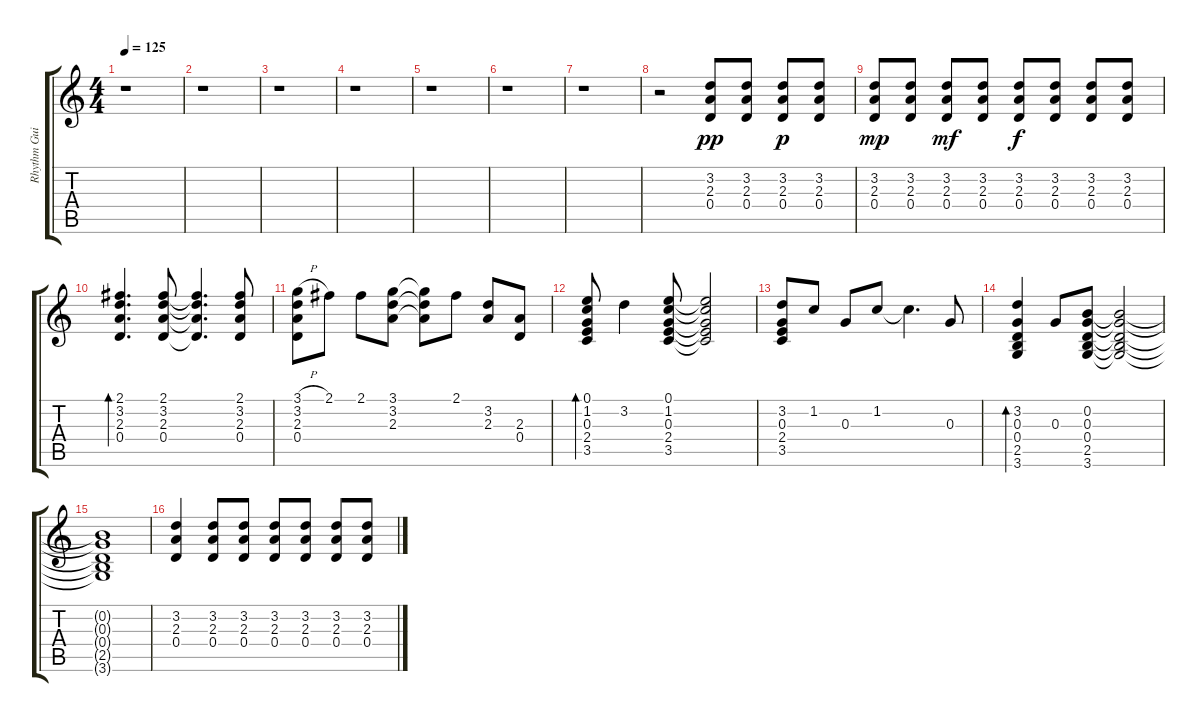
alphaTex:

\track ("Rhythm Guitar" "Rhythm Gui") {instrument overdrivenguitar}
\staff {score tabs}
\tuning (E4 B3 G3 D3 A2 E2) {hide}
\ts (4 4)
\tempo 125
\clef g2
\ks c
r.1{dy pp instrument overdrivenguitar} |
r.1 |
r.1 |
r.1 |
r.1 |
r.1 |
r.1 |
r.2 (3.2 2.3 0.4).8 (3.2 2.3 0.4).8 (3.2 2.3 0.4).8{dy p} (3.2 2.3 0.4).8 |
(3.2 2.3 0.4).8{dy mp} (3.2 2.3 0.4).8 (3.2 2.3 0.4).8{dy mf} (3.2 2.3 0.4).8 (3.2 2.3 0.4).8{dy f} (3.2 2.3 0.4).8 (3.2 2.3 0.4).8 (3.2 2.3 0.4).8 |
(2.1 3.2 2.3 0.4).4{d bd 60} (2.1 3.2 2.3 0.4).8 (2.1{t} 3.2{t} 2.3{t} 0.4{t}).4{d} (2.1 3.2 2.3 0.4).8 |
(3.1{h} 3.2 2.3 0.4).8 2.1.8 2.1.8 (3.1 3.2 2.3).8 (3.1{t} 3.2{t} 2.3{t}).8 2.1.8 (3.2 2.3).8 (2.3 0.4).8 |
(0.1 1.2 0.3 2.4 3.5).8{bd 60} 3.2.4 (0.1 1.2 0.3 2.4 3.5).8 (0.1{t} 1.2{t} 0.3{t} 2.4{t} 3.5{t}).2 |
(3.2 0.3 2.4 3.5).8 1.2.8 0.3.8 1.2.8 1.2{t}.4{d} 0.3.8 |
(3.2 0.3 0.4 2.5 3.6).4{bd 60} 0.3.8 (0.2 0.3 0.4 2.5 3.6).8 (0.2{t} 0.3{t} 0.4{t} 2.5{t} 3.6{t}).2 |
(0.2{t} 0.3{t} 0.4{t} 2.5{t} 3.6{t}).1 |
(3.2 2.3 0.4).4 (3.2 2.3 0.4).8 (3.2 2.3 0.4).8 (3.2 2.3 0.4).8 (3.2 2.3 0.4).8 (3.2 2.3 0.4).8 (3.2 2.3 0.4).8
